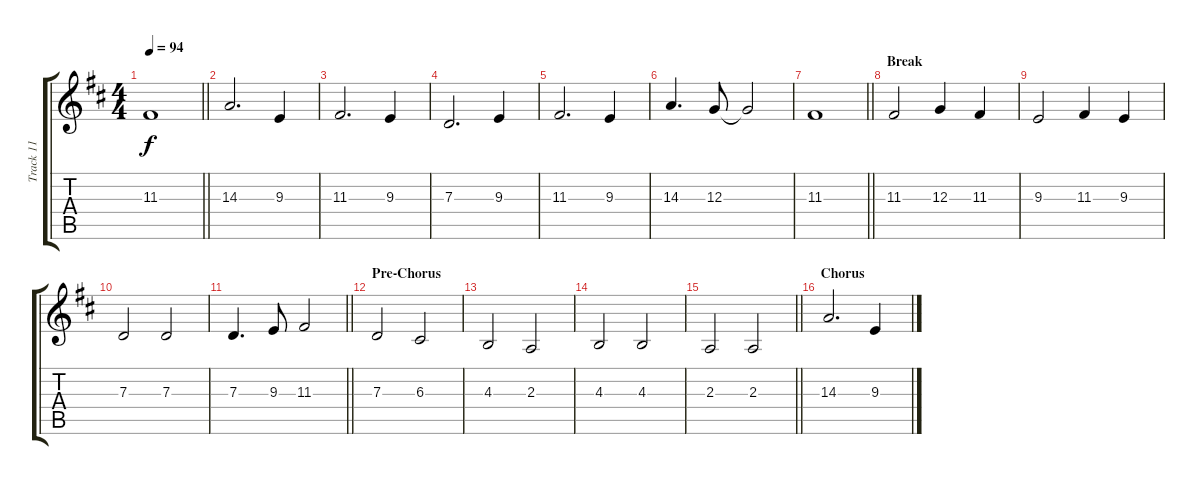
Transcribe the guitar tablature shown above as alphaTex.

\track ("Track 11" "Track 11") {instrument pad2warm}
\staff {score tabs}
\tuning (E4 B3 G3 D3 A2 E2) {hide}
\ts (4 4)
\tempo 94
\clef g2
\barLineRight lightlight
\ks d
11.3.1{dy f} |
\section ("" "")
14.3.2{d} 9.3.4 |
11.3.2{d} 9.3.4 |
7.3.2{d} 9.3.4 |
11.3.2{d} 9.3.4 |
14.3.4{d} 12.3.8 12.3{t}.2 |
\barLineRight lightlight
11.3.1 |
\section ("" "Break")
11.3.2 12.3.4 11.3.4 |
9.3.2 11.3.4 9.3.4 |
7.3.2 7.3.2 |
\barLineRight lightlight
7.3.4{d} 9.3.8 11.3.2 |
\section ("" "Pre-Chorus")
7.3.2 6.3.2 |
4.3.2 2.3.2 |
4.3.2 4.3.2 |
\barLineRight lightlight
2.3.2 2.3.2 |
\section ("" "Chorus")
14.3.2{d} 9.3.4
